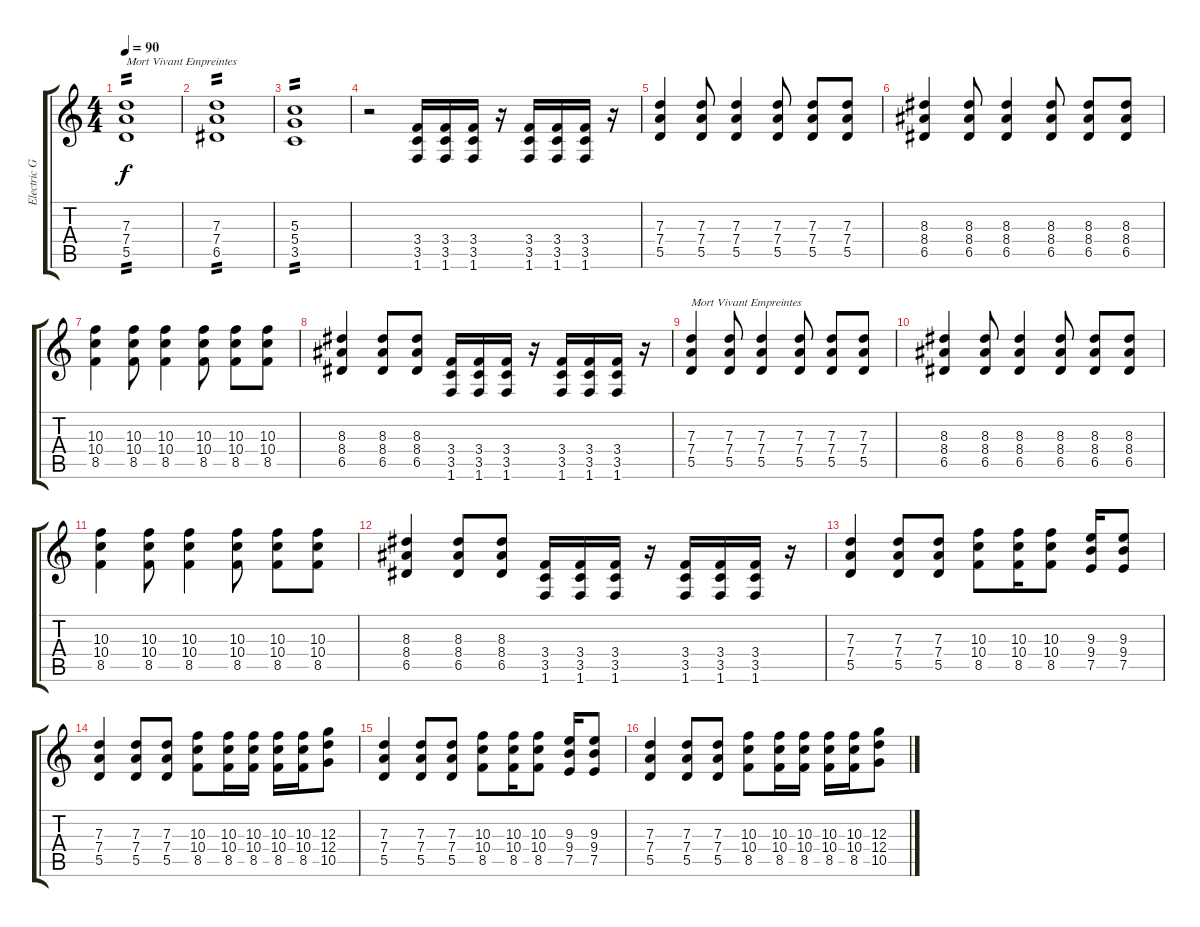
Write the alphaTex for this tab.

\track ("Electric Guitar Standard Tuning" "Electric G") {instrument distortionguitar}
\staff {score tabs}
\tuning (E4 B3 G3 D3 A2 E2) {hide}
\ts (4 4)
\tempo 90
\clef g2
\ks c
(7.3 7.4 5.5).1{txt "Mort Vivant Empreintes" tp 2 dy f} |
(7.3 7.4 6.5).1{tp 2} |
(5.3 5.4 3.5).1{tp 2} |
r.2 (3.4 3.5 1.6).16 (3.4 3.5 1.6).16 (3.4 3.5 1.6).16 r.16 (3.4 3.5 1.6).16 (3.4 3.5 1.6).16 (3.4 3.5 1.6).16 r.16 |
(7.3 7.4 5.5).4 (7.3 7.4 5.5).8 (7.3 7.4 5.5).4 (7.3 7.4 5.5).8 (7.3 7.4 5.5).8 (7.3 7.4 5.5).8 |
(8.3 8.4 6.5).4 (8.3 8.4 6.5).8 (8.3 8.4 6.5).4 (8.3 8.4 6.5).8 (8.3 8.4 6.5).8 (8.3 8.4 6.5).8 |
(10.3 10.4 8.5).4 (10.3 10.4 8.5).8 (10.3 10.4 8.5).4 (10.3 10.4 8.5).8 (10.3 10.4 8.5).8 (10.3 10.4 8.5).8 |
(8.3 8.4 6.5).4 (8.3 8.4 6.5).8 (8.3 8.4 6.5).8 (3.4 3.5 1.6).16 (3.4 3.5 1.6).16 (3.4 3.5 1.6).16 r.16 (3.4 3.5 1.6).16 (3.4 3.5 1.6).16 (3.4 3.5 1.6).16 r.16 |
(7.3 7.4 5.5).4{txt "Mort Vivant Empreintes"} (7.3 7.4 5.5).8 (7.3 7.4 5.5).4 (7.3 7.4 5.5).8 (7.3 7.4 5.5).8 (7.3 7.4 5.5).8 |
(8.3 8.4 6.5).4 (8.3 8.4 6.5).8 (8.3 8.4 6.5).4 (8.3 8.4 6.5).8 (8.3 8.4 6.5).8 (8.3 8.4 6.5).8 |
(10.3 10.4 8.5).4 (10.3 10.4 8.5).8 (10.3 10.4 8.5).4 (10.3 10.4 8.5).8 (10.3 10.4 8.5).8 (10.3 10.4 8.5).8 |
(8.3 8.4 6.5).4 (8.3 8.4 6.5).8 (8.3 8.4 6.5).8 (3.4 3.5 1.6).16 (3.4 3.5 1.6).16 (3.4 3.5 1.6).16 r.16 (3.4 3.5 1.6).16 (3.4 3.5 1.6).16 (3.4 3.5 1.6).16 r.16 |
(7.3 7.4 5.5).4 (7.3 7.4 5.5).8 (7.3 7.4 5.5).8 (10.3 10.4 8.5).8 (10.3 10.4 8.5).16 (10.3 10.4 8.5).8 (9.3 9.4 7.5).16 (9.3 9.4 7.5).8 |
(7.3 7.4 5.5).4 (7.3 7.4 5.5).8 (7.3 7.4 5.5).8 (10.3 10.4 8.5).8 (10.3 10.4 8.5).16 (10.3 10.4 8.5).16 (10.3 10.4 8.5).16 (10.3 10.4 8.5).16 (12.3 12.4 10.5).8 |
(7.3 7.4 5.5).4 (7.3 7.4 5.5).8 (7.3 7.4 5.5).8 (10.3 10.4 8.5).8 (10.3 10.4 8.5).16 (10.3 10.4 8.5).8 (9.3 9.4 7.5).16 (9.3 9.4 7.5).8 |
(7.3 7.4 5.5).4 (7.3 7.4 5.5).8 (7.3 7.4 5.5).8 (10.3 10.4 8.5).8 (10.3 10.4 8.5).16 (10.3 10.4 8.5).16 (10.3 10.4 8.5).16 (10.3 10.4 8.5).16 (12.3 12.4 10.5).8
